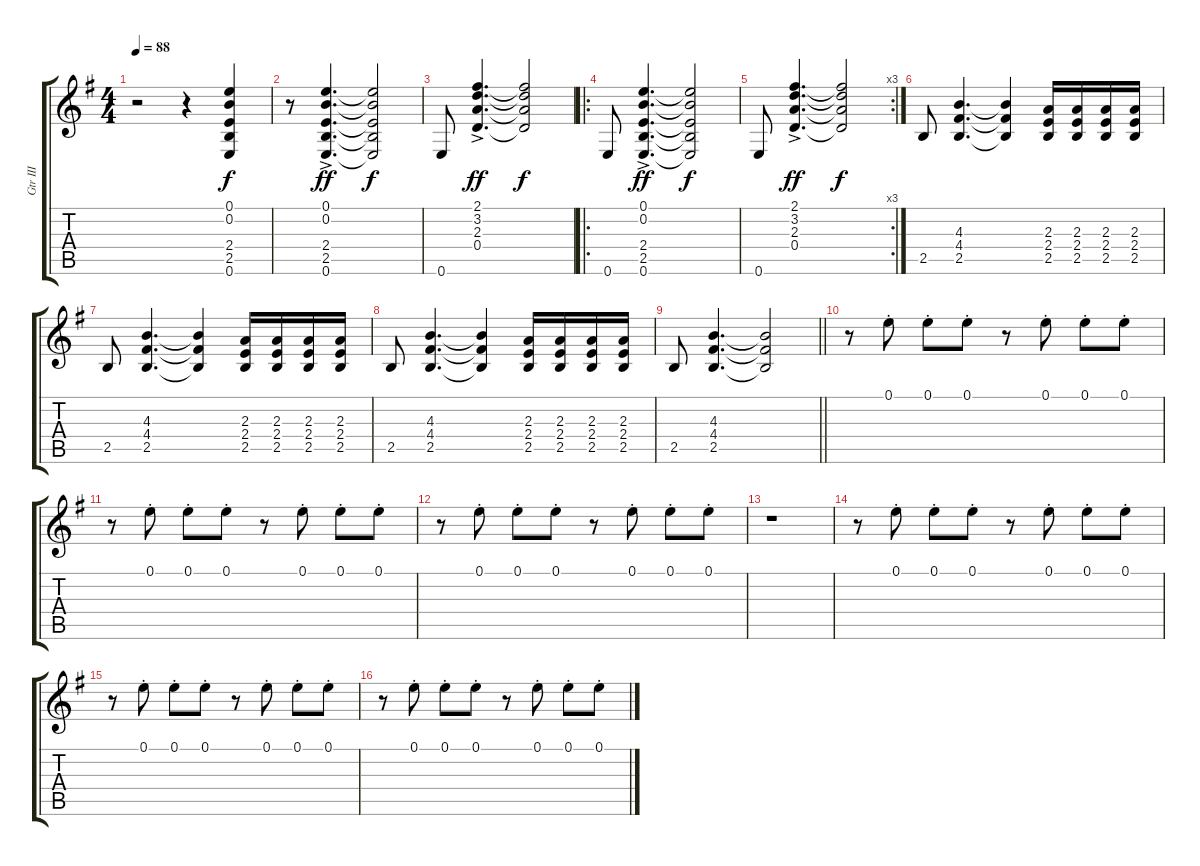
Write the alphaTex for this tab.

\track ("Gtr III" "Gtr III") {instrument overdrivenguitar}
\staff {score tabs}
\tuning (E4 B3 G3 D3 A2 E2) {hide}
\ts (4 4)
\tempo 88
\clef g2
\ks g
r.2{dy mp} r.4 (0.1 0.2 2.4 2.5 0.6).4{dy f} |
r.8 (0.1{ac} 0.2{ac} 2.4{ac} 2.5{ac} 0.6{ac}).4{d dy ff} (0.1{t} 0.2{t} 2.4{t} 2.5{t} 0.6{t}).2{dy f} |
0.6.8 (2.1{ac} 3.2{ac} 2.3{ac} 0.4{ac}).4{d dy ff} (2.1{t} 3.2{t} 2.3{t} 0.4{t}).2{dy f} |
\ro
0.6.8 (0.1{ac} 0.2{ac} 2.4{ac} 2.5{ac} 0.6{ac}).4{d dy ff} (0.1{t} 0.2{t} 2.4{t} 2.5{t} 0.6{t}).2{dy f} |
\rc 3
0.6.8 (2.1{ac} 3.2{ac} 2.3{ac} 0.4{ac}).4{d dy ff} (2.1{t} 3.2{t} 2.3{t} 0.4{t}).2{dy f} |
2.5.8 (4.3 4.4 2.5).4{d} (4.3{t} 4.4{t} 2.5{t}).4 (2.3 2.4 2.5).16 (2.3 2.4 2.5).16 (2.3 2.4 2.5).16 (2.3 2.4 2.5).16 |
2.5.8 (4.3 4.4 2.5).4{d} (4.3{t} 4.4{t} 2.5{t}).4 (2.3 2.4 2.5).16 (2.3 2.4 2.5).16 (2.3 2.4 2.5).16 (2.3 2.4 2.5).16 |
2.5.8 (4.3 4.4 2.5).4{d} (4.3{t} 4.4{t} 2.5{t}).4 (2.3 2.4 2.5).16 (2.3 2.4 2.5).16 (2.3 2.4 2.5).16 (2.3 2.4 2.5).16 |
\barLineRight lightlight
2.5.8 (4.3 4.4 2.5).4{d} (4.3{t} 4.4{t} 2.5{t}).2 |
r.8 0.1{st}.8 0.1{st}.8 0.1{st}.8 r.8 0.1{st}.8 0.1{st}.8 0.1{st}.8 |
r.8 0.1{st}.8 0.1{st}.8 0.1{st}.8 r.8 0.1{st}.8 0.1{st}.8 0.1{st}.8 |
r.8 0.1{st}.8 0.1{st}.8 0.1{st}.8 r.8 0.1{st}.8 0.1{st}.8 0.1{st}.8 |
r.1 |
r.8 0.1{st}.8 0.1{st}.8 0.1{st}.8 r.8 0.1{st}.8 0.1{st}.8 0.1{st}.8 |
r.8 0.1{st}.8 0.1{st}.8 0.1{st}.8 r.8 0.1{st}.8 0.1{st}.8 0.1{st}.8 |
r.8 0.1{st}.8 0.1{st}.8 0.1{st}.8 r.8 0.1{st}.8 0.1{st}.8 0.1{st}.8
